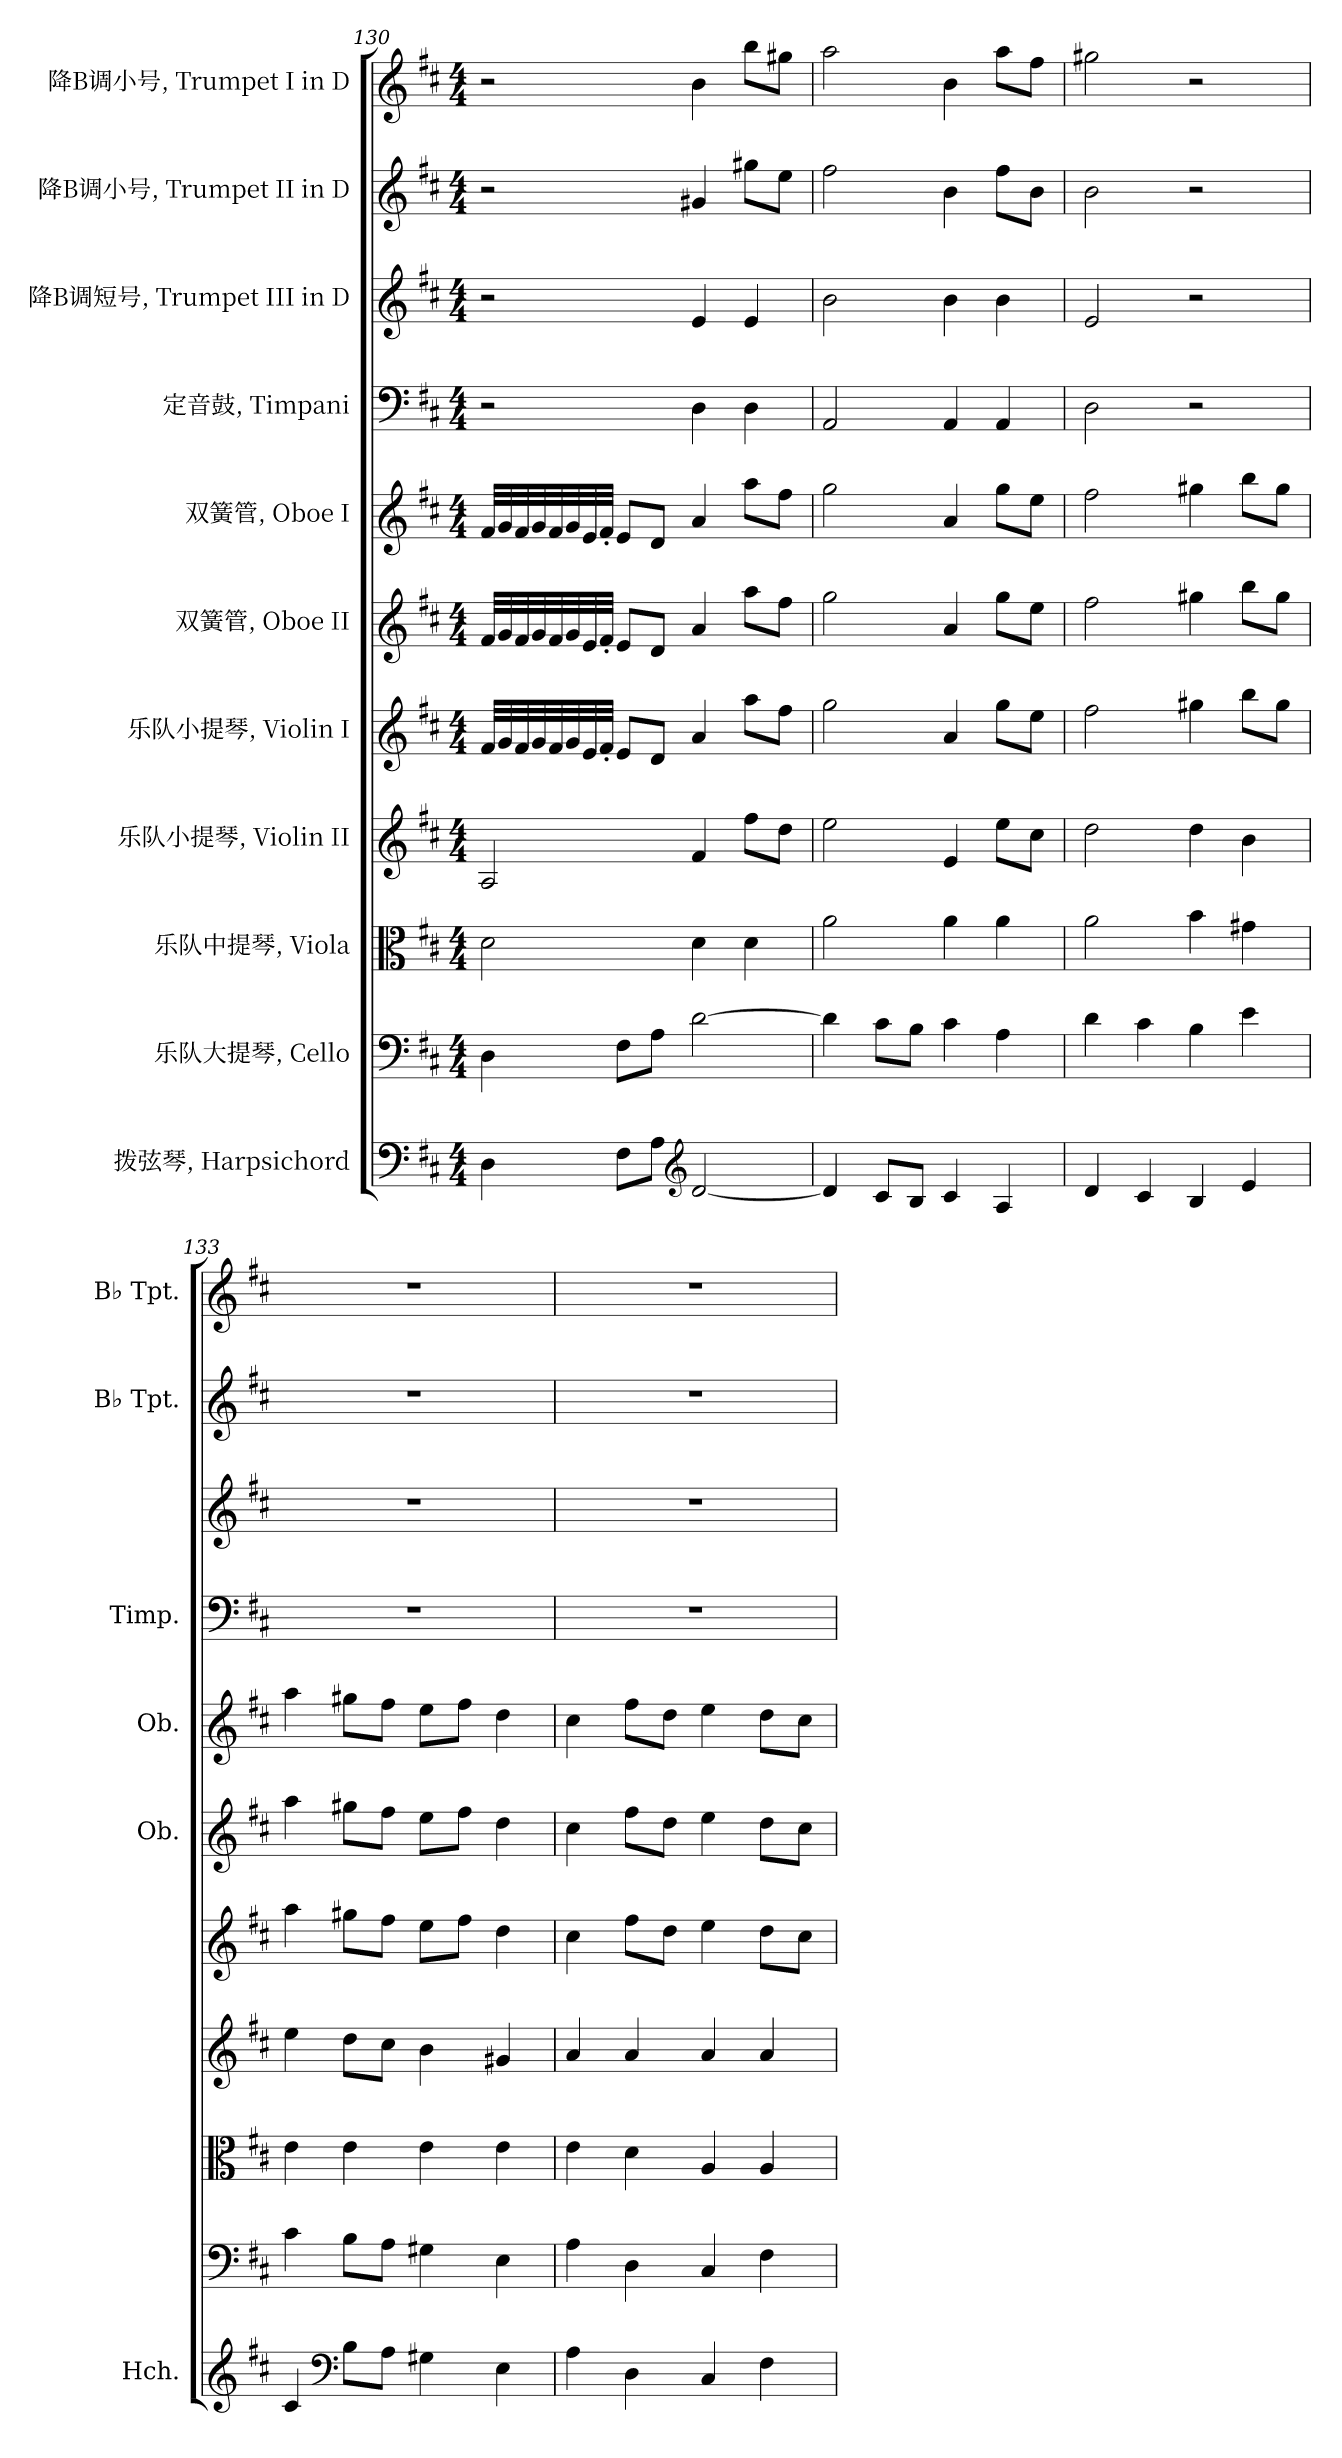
**kern	**kern	**kern	**kern	**kern	**kern	**kern	**kern	**kern	**kern	**kern
*part11	*part10	*part9	*part8	*part7	*part6	*part5	*part4	*part3	*part2	*part1
*staff11	*staff10	*staff9	*staff8	*staff7	*staff6	*staff5	*staff4	*staff3	*staff2	*staff1
*I"拨弦琴, Harpsichord	*I"乐队大提琴, Cello	*I"乐队中提琴, Viola	*I"乐队小提琴, Violin II	*I"乐队小提琴, Violin I	*I"双簧管, Oboe II	*I"双簧管, Oboe I	*I"定音鼓, Timpani	*I"降B调短号, Trumpet III in D	*I"降B调小号, Trumpet II in D	*I"降B调小号, Trumpet I in D
*I'Hch.	*	*	*	*	*I'Ob.	*I'Ob.	*I'Timp.	*	*I'B♭ Tpt.	*I'B♭ Tpt.
*clefF4	*clefF4	*clefC3	*clefG2	*clefG2	*clefG2	*clefG2	*clefF4	*clefG2	*clefG2	*clefG2
*	*	*	*	*	*	*	*	*ITrd1c2	*ITrd1c2	*ITrd1c2
*k[f#c#]	*k[f#c#]	*k[f#c#]	*k[f#c#]	*k[f#c#]	*k[f#c#]	*k[f#c#]	*k[f#c#]	*k[]	*k[]	*k[]
*M4/4	*M4/4	*M4/4	*M4/4	*M4/4	*M4/4	*M4/4	*M4/4	*M4/4	*M4/4	*M4/4
=130	=130	=130	=130	=130	=130	=130	=130	=130	=130	=130
4D\	4D\	2d\	2A/	32f#/LLL	32f#/LLL	32f#/LLL	2r	2r	2r	2r
.	.	.	.	32g/	32g/	32g/	.	.	.	.
.	.	.	.	32f#/	32f#/	32f#/	.	.	.	.
.	.	.	.	32g/	32g/	32g/	.	.	.	.
.	.	.	.	32f#/	32f#/	32f#/	.	.	.	.
.	.	.	.	32g/	32g/	32g/	.	.	.	.
.	.	.	.	32e/	32e/	32e/	.	.	.	.
.	.	.	.	32f#'/JJJ	32f#'/JJJ	32f#'/JJJ	.	.	.	.
8F#\L	8F#\L	.	.	8e/L	8e/L	8e/L	.	.	.	.
8A\J	8A\J	.	.	8d/J	8d/J	8d/J	.	.	.	.
*clefG2	*	*	*	*	*	*	*	*	*	*
[2d/	[2d\	4d\	4f#/	4a/	4a/	4a/	4D\	4d/	4f#X/	4a\
.	.	4d\	8ff#\L	8aa\L	8aa\L	8aa\L	4D\	4d/	8ff#X\L	8aa\L
.	.	.	8dd\J	8ff#\J	8ff#\J	8ff#\J	.	.	8dd\J	8ff#X\J
=131	=131	=131	=131	=131	=131	=131	=131	=131	=131	=131
4d/]	4d\]	2a\	2ee\	2gg\	2gg\	2gg\	2AA/	2a\	2ee\	2gg\
8c#/L	8c#\L	.	.	.	.	.	.	.	.	.
8B/J	8B\J	.	.	.	.	.	.	.	.	.
4c#/	4c#\	4a\	4e/	4a/	4a/	4a/	4AA/	4a\	4a\	4a\
4A/	4A\	4a\	8ee\L	8gg\L	8gg\L	8gg\L	4AA/	4a\	8ee\L	8gg\L
.	.	.	8cc#\J	8ee\J	8ee\J	8ee\J	.	.	8a\J	8ee\J
!!LO:PB:g=z
=132	=132	=132	=132	=132	=132	=132	=132	=132	=132	=132
4d/	4d\	2a\	2dd\	2ff#\	2ff#\	2ff#\	2D\	2d/	2a\	2ff#X\
4c#/	4c#\	.	.	.	.	.	.	.	.	.
4B/	4B\	4b\	4dd\	4gg#X\	4gg#X\	4gg#X\	2r	2r	2r	2r
4e/	4e\	4g#X\	4b\	8bb\L	8bb\L	8bb\L	.	.	.	.
.	.	.	.	8gg#\J	8gg#\J	8gg#\J	.	.	.	.
=133	=133	=133	=133	=133	=133	=133	=133	=133	=133	=133
4c#/	4c#\	4e\	4ee\	4aa\	4aa\	4aa\	1r	1r	1r	1r
*clefF4	*	*	*	*	*	*	*	*	*	*
8B\L	8B\L	4e\	8dd\L	8gg#X\L	8gg#X\L	8gg#X\L	.	.	.	.
8A\J	8A\J	.	8cc#\J	8ff#\J	8ff#\J	8ff#\J	.	.	.	.
4G#X\	4G#X\	4e\	4b\	8ee\L	8ee\L	8ee\L	.	.	.	.
.	.	.	.	8ff#\J	8ff#\J	8ff#\J	.	.	.	.
4E\	4E\	4e\	4g#X/	4dd\	4dd\	4dd\	.	.	.	.
=134	=134	=134	=134	=134	=134	=134	=134	=134	=134	=134
4A\	4A\	4e\	4a/	4cc#\	4cc#\	4cc#\	1r	1r	1r	1r
4D\	4D\	4d\	4a/	8ff#\L	8ff#\L	8ff#\L	.	.	.	.
.	.	.	.	8dd\J	8dd\J	8dd\J	.	.	.	.
4C#/	4C#/	4A/	4a/	4ee\	4ee\	4ee\	.	.	.	.
4F#\	4F#\	4A/	4a/	8dd\L	8dd\L	8dd\L	.	.	.	.
.	.	.	.	8cc#\J	8cc#\J	8cc#\J	.	.	.	.
=	=	=	=	=	=	=	=	=	=	=
*-	*-	*-	*-	*-	*-	*-	*-	*-	*-	*-
